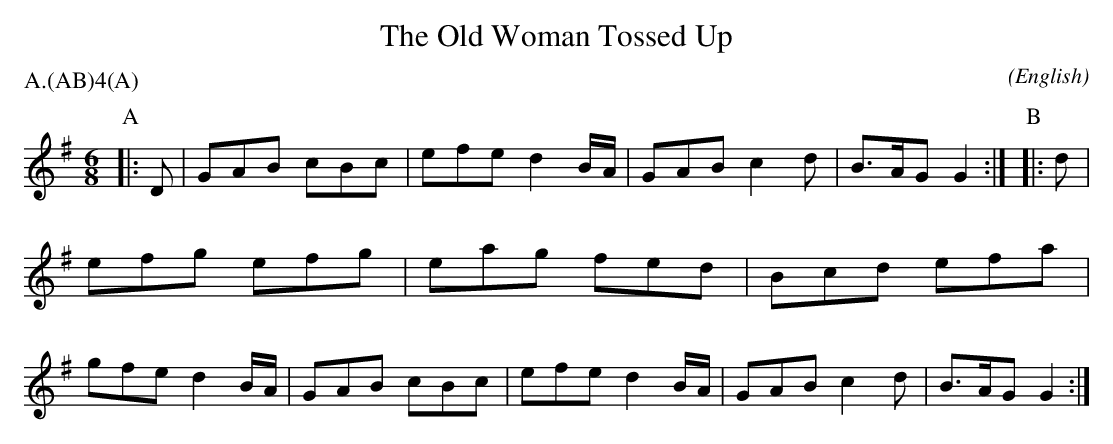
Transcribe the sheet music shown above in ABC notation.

X:1
T:The Old Woman Tossed Up
M:6/8
C:
O:English
P:A.(AB)4(A)
L:1/8
K:G
P:A
|:D|GAB cBc|efe d2 B/2A/2|GAB c2 d|B>AG G2:|\
P:B
|:d|efg efg|eag fed|Bcd efa|gfe  d2 \
B/2A/2|GAB cBc|efe d2 B/2A/2|GAB c2 d|B>AG G2:|
